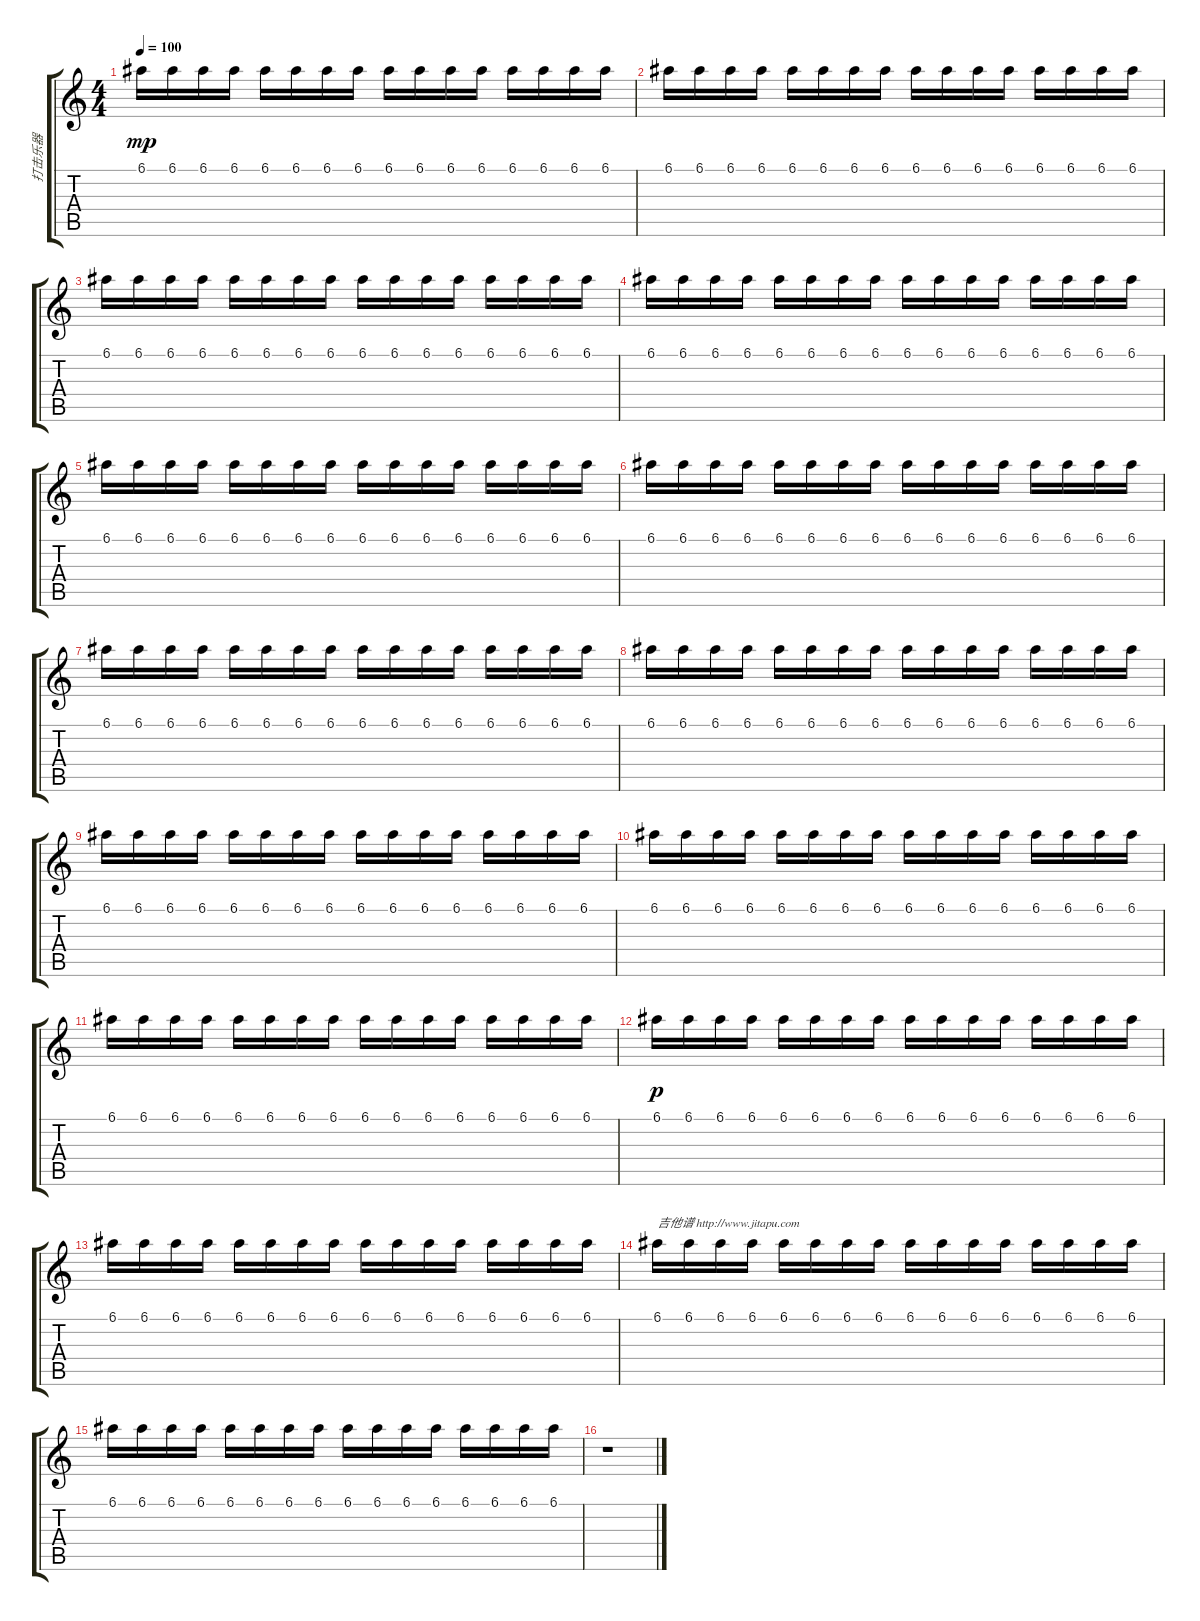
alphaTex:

\track ("打击乐器" "打击乐器") {instrument slapbass1}
\staff {score tabs}
\tuning (E4 B3 G3 D3 A2 E2) {hide}
\ts (4 4)
\tempo 100
\clef g2
\ks c
6.1.16{dy mp} 6.1.16 6.1.16 6.1.16 6.1.16 6.1.16 6.1.16 6.1.16 6.1.16 6.1.16 6.1.16 6.1.16 6.1.16 6.1.16 6.1.16 6.1.16 |
6.1.16 6.1.16 6.1.16 6.1.16 6.1.16 6.1.16 6.1.16 6.1.16 6.1.16 6.1.16 6.1.16 6.1.16 6.1.16 6.1.16 6.1.16 6.1.16 |
6.1.16 6.1.16 6.1.16 6.1.16 6.1.16 6.1.16 6.1.16 6.1.16 6.1.16 6.1.16 6.1.16 6.1.16 6.1.16 6.1.16 6.1.16 6.1.16 |
6.1.16 6.1.16 6.1.16 6.1.16 6.1.16 6.1.16 6.1.16 6.1.16 6.1.16 6.1.16 6.1.16 6.1.16 6.1.16 6.1.16 6.1.16 6.1.16 |
6.1.16 6.1.16 6.1.16 6.1.16 6.1.16 6.1.16 6.1.16 6.1.16 6.1.16 6.1.16 6.1.16 6.1.16 6.1.16 6.1.16 6.1.16 6.1.16 |
6.1.16 6.1.16 6.1.16 6.1.16 6.1.16 6.1.16 6.1.16 6.1.16 6.1.16 6.1.16 6.1.16 6.1.16 6.1.16 6.1.16 6.1.16 6.1.16 |
6.1.16 6.1.16 6.1.16 6.1.16 6.1.16 6.1.16 6.1.16 6.1.16 6.1.16 6.1.16 6.1.16 6.1.16 6.1.16 6.1.16 6.1.16 6.1.16 |
6.1.16 6.1.16 6.1.16 6.1.16 6.1.16 6.1.16 6.1.16 6.1.16 6.1.16 6.1.16 6.1.16 6.1.16 6.1.16 6.1.16 6.1.16 6.1.16 |
6.1.16 6.1.16 6.1.16 6.1.16 6.1.16 6.1.16 6.1.16 6.1.16 6.1.16 6.1.16 6.1.16 6.1.16 6.1.16 6.1.16 6.1.16 6.1.16 |
6.1.16 6.1.16 6.1.16 6.1.16 6.1.16 6.1.16 6.1.16 6.1.16 6.1.16 6.1.16 6.1.16 6.1.16 6.1.16 6.1.16 6.1.16 6.1.16 |
6.1.16 6.1.16 6.1.16 6.1.16 6.1.16 6.1.16 6.1.16 6.1.16 6.1.16 6.1.16 6.1.16 6.1.16 6.1.16 6.1.16 6.1.16 6.1.16 |
6.1.16{dy p} 6.1.16 6.1.16 6.1.16 6.1.16 6.1.16 6.1.16 6.1.16 6.1.16 6.1.16 6.1.16 6.1.16 6.1.16 6.1.16 6.1.16 6.1.16 |
6.1.16 6.1.16 6.1.16 6.1.16 6.1.16 6.1.16 6.1.16 6.1.16 6.1.16 6.1.16 6.1.16 6.1.16 6.1.16 6.1.16 6.1.16 6.1.16 |
6.1.16{txt "吉他谱 http://www.jitapu.com"} 6.1.16 6.1.16 6.1.16 6.1.16 6.1.16 6.1.16 6.1.16 6.1.16 6.1.16 6.1.16 6.1.16 6.1.16 6.1.16 6.1.16 6.1.16 |
6.1.16 6.1.16 6.1.16 6.1.16 6.1.16 6.1.16 6.1.16 6.1.16 6.1.16 6.1.16 6.1.16 6.1.16 6.1.16 6.1.16 6.1.16 6.1.16 |
r.1
